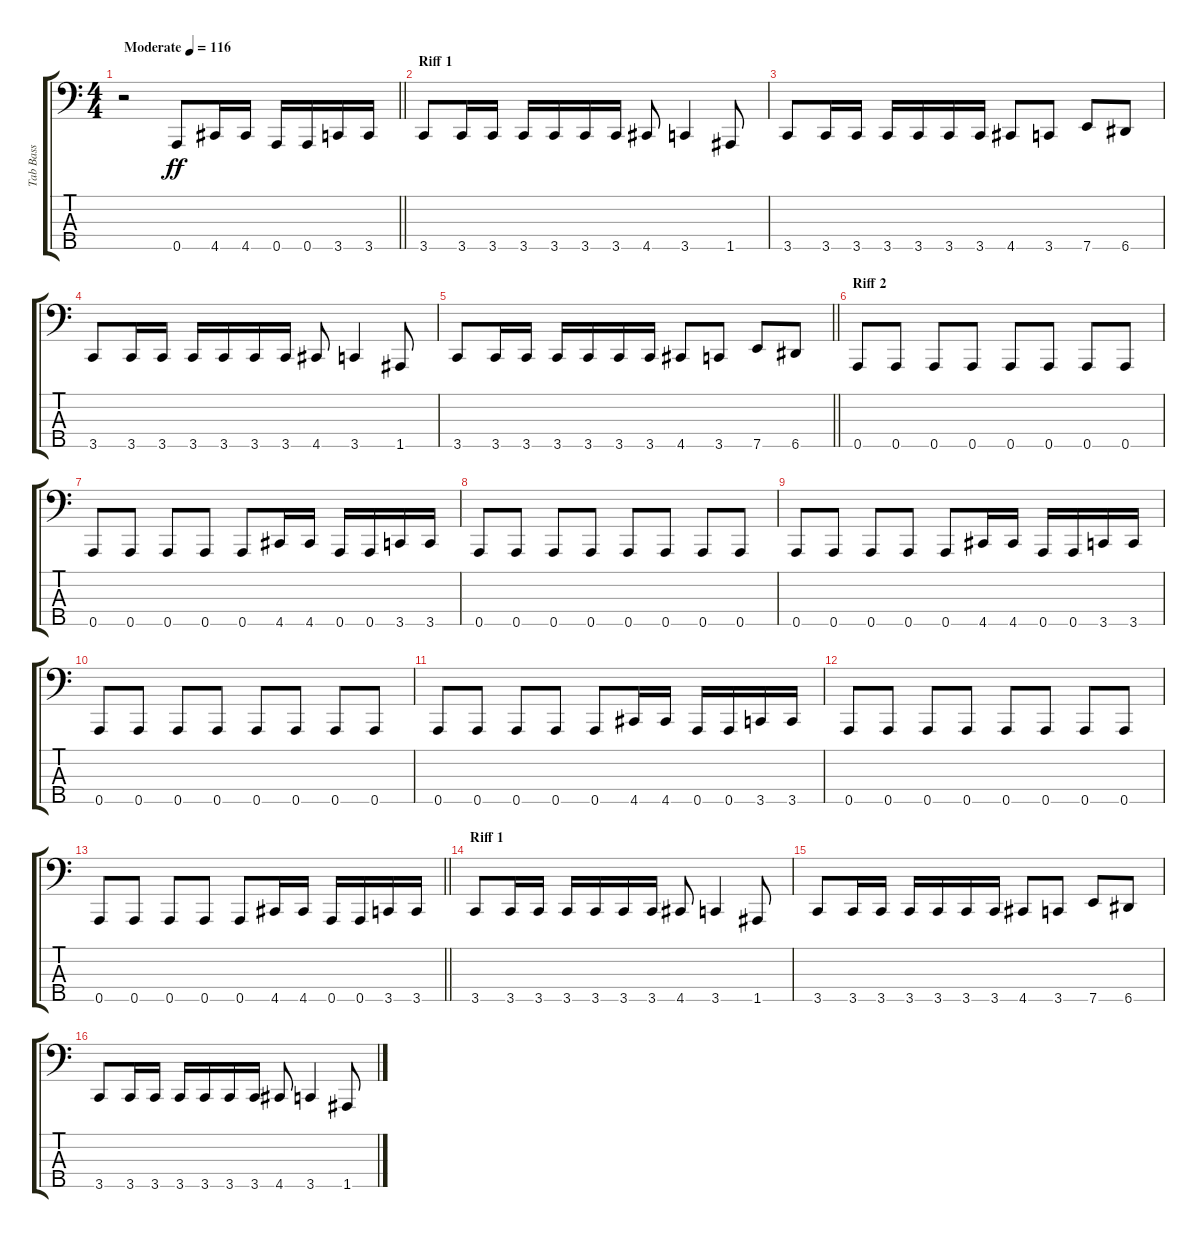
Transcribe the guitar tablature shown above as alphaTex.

\track ("Tab Bass" "Tab Bass") {instrument electricbasspick}
\staff {score tabs}
\tuning (G2 D2 A1 E1 A0) {hide}
\ts (4 4)
\tempo (116 "Moderate")
\clef f4
\barLineRight lightlight
\ks c
r.2{dy ff instrument electricbasspick} 0.5.8 4.5.16 4.5.16 0.5.16 0.5.16 3.5.16 3.5.16 |
\section ("" "Riff 1")
3.5.8 3.5.16 3.5.16 3.5.16 3.5.16 3.5.16 3.5.16 4.5.8 3.5.4 1.5.8 |
3.5.8 3.5.16 3.5.16 3.5.16 3.5.16 3.5.16 3.5.16 4.5.8 3.5.8 7.5.8 6.5.8 |
3.5.8 3.5.16 3.5.16 3.5.16 3.5.16 3.5.16 3.5.16 4.5.8 3.5.4 1.5.8 |
\barLineRight lightlight
3.5.8 3.5.16 3.5.16 3.5.16 3.5.16 3.5.16 3.5.16 4.5.8 3.5.8 7.5.8 6.5.8 |
\section ("" "Riff 2")
0.5.8 0.5.8 0.5.8 0.5.8 0.5.8 0.5.8 0.5.8 0.5.8 |
0.5.8 0.5.8 0.5.8 0.5.8 0.5.8 4.5.16 4.5.16 0.5.16 0.5.16 3.5.16 3.5.16 |
0.5.8 0.5.8 0.5.8 0.5.8 0.5.8 0.5.8 0.5.8 0.5.8 |
0.5.8 0.5.8 0.5.8 0.5.8 0.5.8 4.5.16 4.5.16 0.5.16 0.5.16 3.5.16 3.5.16 |
0.5.8 0.5.8 0.5.8 0.5.8 0.5.8 0.5.8 0.5.8 0.5.8 |
0.5.8 0.5.8 0.5.8 0.5.8 0.5.8 4.5.16 4.5.16 0.5.16 0.5.16 3.5.16 3.5.16 |
0.5.8 0.5.8 0.5.8 0.5.8 0.5.8 0.5.8 0.5.8 0.5.8 |
\barLineRight lightlight
0.5.8 0.5.8 0.5.8 0.5.8 0.5.8 4.5.16 4.5.16 0.5.16 0.5.16 3.5.16 3.5.16 |
\section ("" "Riff 1")
3.5.8 3.5.16 3.5.16 3.5.16 3.5.16 3.5.16 3.5.16 4.5.8 3.5.4 1.5.8 |
3.5.8 3.5.16 3.5.16 3.5.16 3.5.16 3.5.16 3.5.16 4.5.8 3.5.8 7.5.8 6.5.8 |
3.5.8 3.5.16 3.5.16 3.5.16 3.5.16 3.5.16 3.5.16 4.5.8 3.5.4 1.5.8
